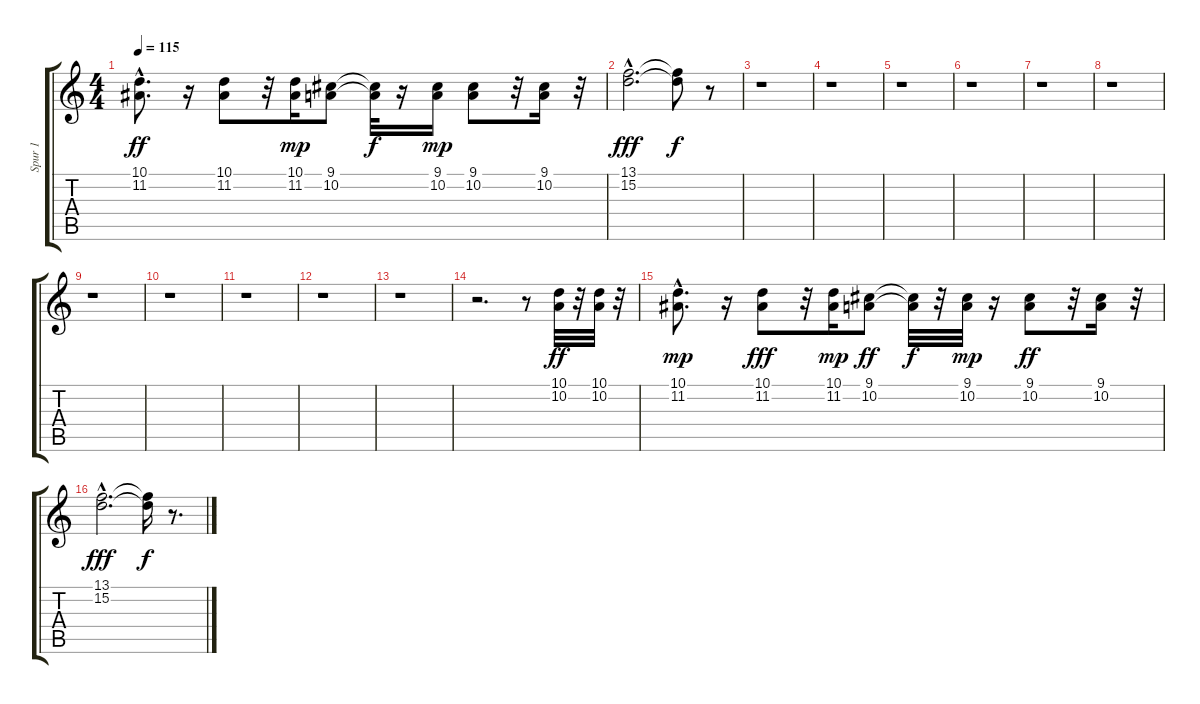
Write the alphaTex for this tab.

\track ("Spur 1" "Spur 1") {instrument accordion}
\staff {score tabs}
\tuning (E4 B3 G3 D3 A2 E2) {hide}
\ts (4 4)
\tempo 115
\clef g2
\ks c
(10.1{hac} 11.2{hac}).8{d dy ff} r.16 (10.1 11.2).8 r.32 (10.1 11.2).16{dy mp} (9.1 10.2).8 (9.1{t} 10.2{t}).32{dy f} r.16 (9.1 10.2).16{dy mp} (9.1 10.2).8 r.32 (9.1 10.2).16 r.32 |
(13.1{hac} 15.2{hac}).2{d dy fff} (13.1{t} 15.2{t}).8{dy f} r.8 |
r.1 |
r.1 |
r.1 |
r.1 |
r.1 |
r.1 |
r.1 |
r.1 |
r.1 |
r.1 |
r.1 |
r.2{d} r.8 (10.1 10.2).32{dy ff} r.32 (10.1 10.2).32 r.32 |
(10.1{hac} 11.2{hac}).8{d dy mp} r.16 (10.1 11.2).8{dy fff} r.32 (10.1 11.2).16{dy mp} (9.1 10.2).8{dy ff} (9.1{t} 10.2{t}).32{dy f} r.32 (9.1 10.2).32{dy mp} r.16 (9.1 10.2).8{dy ff} r.32 (9.1 10.2).16 r.32 |
(13.1{hac} 15.2{hac}).2{d dy fff} (13.1{t} 15.2{t}).16{dy f} r.8{d}
